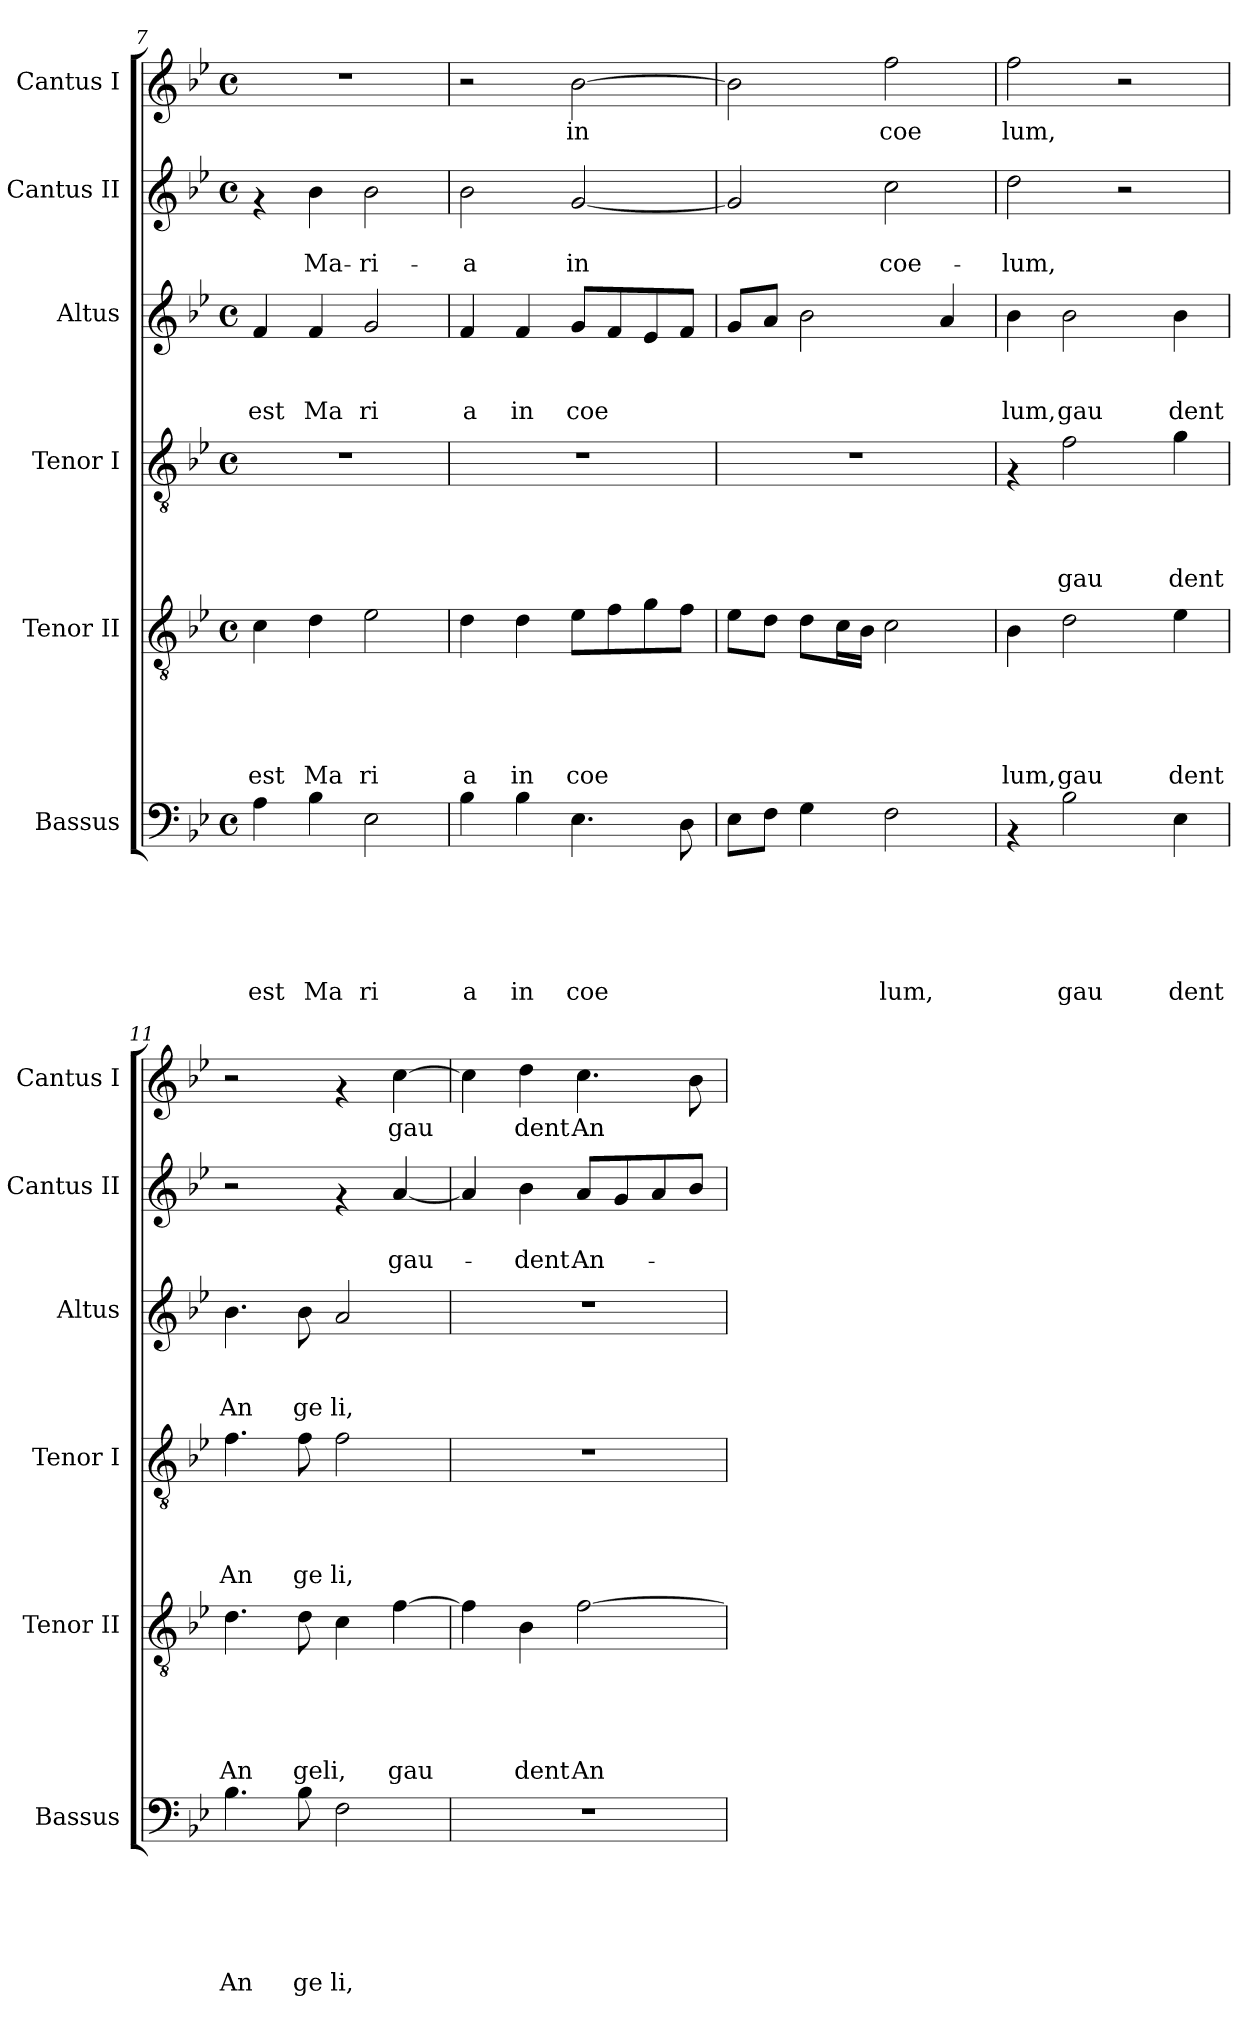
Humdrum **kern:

**kern	**text	**text	**text	**text	**text	**text	**kern	**text	**text	**text	**text	**text	**kern	**text	**text	**text	**text	**kern	**text	**text	**text	**kern	**text	**text	**kern	**text
*part6	*part6	*part6	*part6	*part6	*part6	*part6	*part5	*part5	*part5	*part5	*part5	*part5	*part4	*part4	*part4	*part4	*part4	*part3	*part3	*part3	*part3	*part2	*part2	*part2	*part1	*part1
*staff6	*staff6	*staff6	*staff6	*staff6	*staff6	*staff6	*staff5	*staff5	*staff5	*staff5	*staff5	*staff5	*staff4	*staff4	*staff4	*staff4	*staff4	*staff3	*staff3	*staff3	*staff3	*staff2	*staff2	*staff2	*staff1	*staff1
*I"Bassus	*	*	*	*	*	*	*I"Tenor II	*	*	*	*	*	*I"Tenor I	*	*	*	*	*I"Altus	*	*	*	*I"Cantus II	*	*	*I"Cantus I	*
*I'Bassus	*	*	*	*	*	*	*I'Tenor II	*	*	*	*	*	*I'Tenor I	*	*	*	*	*I'Altus	*	*	*	*I'Cantus II	*	*	*I'Cantus I	*
!!LO:LB:g=z
*clefF4	*	*	*	*	*	*	*clefGv2	*	*	*	*	*	*clefGv2	*	*	*	*	*clefG2	*	*	*	*clefG2	*	*	*clefG2	*
*k[b-e-]	*	*	*	*	*	*	*k[b-e-]	*	*	*	*	*	*k[b-e-]	*	*	*	*	*k[b-e-]	*	*	*	*k[b-e-]	*	*	*k[b-e-]	*
*B-:	*	*	*	*	*	*	*B-:	*	*	*	*	*	*B-:	*	*	*	*	*B-:	*	*	*	*B-:	*	*	*B-:	*
*M4/4	*	*	*	*	*	*	*M4/4	*	*	*	*	*	*M4/4	*	*	*	*	*M4/4	*	*	*	*M4/4	*	*	*M4/4	*
*met(c)	*	*	*	*	*	*	*met(c)	*	*	*	*	*	*met(c)	*	*	*	*	*met(c)	*	*	*	*met(c)	*	*	*met(c)	*
=7	=7	=7	=7	=7	=7	=7	=7	=7	=7	=7	=7	=7	=7	=7	=7	=7	=7	=7	=7	=7	=7	=7	=7	=7	=7	=7
!	!	!	!	!	!	!LO:LY:b	!	!	!	!	!	!LO:LY:b	!	!	!	!	!	!	!	!	!LO:LY:b	!	!	!	!	!
4A\	.	.	.	.	.	est	4c\	.	.	.	.	est	1r	.	.	.	.	4f/	.	.	est	4rf	.	.	1r	.
!	!	!	!	!	!	!LO:LY:b	!	!	!	!	!	!LO:LY:b	!	!	!	!	!	!	!	!	!LO:LY:b	!	!	!LO:LY:b	!	!
4B-\	.	.	.	.	.	Ma	4d\	.	.	.	.	Ma	.	.	.	.	.	4f/	.	.	Ma	4b-\	.	Ma-	.	.
!	!	!	!	!	!	!LO:LY:b	!	!	!	!	!	!LO:LY:b	!	!	!	!	!	!	!	!	!LO:LY:b	!	!	!LO:LY:b	!	!
2E-\	.	.	.	.	.	ri	2e-\	.	.	.	.	ri	.	.	.	.	.	2g/	.	.	ri	2b-\	.	-ri-	.	.
=8	=8	=8	=8	=8	=8	=8	=8	=8	=8	=8	=8	=8	=8	=8	=8	=8	=8	=8	=8	=8	=8	=8	=8	=8	=8	=8
!	!	!	!	!	!	!LO:LY:b	!	!	!	!	!	!LO:LY:b	!	!	!	!	!	!	!	!	!LO:LY:b	!	!	!LO:LY:b	!	!
4B-\	.	.	.	.	.	a	4d\	.	.	.	.	a	1r	.	.	.	.	4f/	.	.	a	2b-\	.	-a	2r	.
!	!	!	!	!	!	!LO:LY:b	!	!	!	!	!	!LO:LY:b	!	!	!	!	!	!	!	!	!LO:LY:b	!	!	!	!	!
4B-\	.	.	.	.	.	in	4d\	.	.	.	.	in	.	.	.	.	.	4f/	.	.	in	.	.	.	.	.
!	!	!	!	!	!	!LO:LY:b	!	!	!	!	!	!LO:LY:b	!	!	!	!	!	!	!	!	!LO:LY:b	!	!	!LO:LY:b	!	!LO:LY:b
4.E-\	.	.	.	.	.	coe	8e-\L	.	.	.	.	coe	.	.	.	.	.	8g/L	.	.	coe	[<2g/	.	in	[>2b-\	in
.	.	.	.	.	.	.	8f\	.	.	.	.	.	.	.	.	.	.	8f/	.	.	.	.	.	.	.	.
.	.	.	.	.	.	.	8g\	.	.	.	.	.	.	.	.	.	.	8e-/	.	.	.	.	.	.	.	.
8D\	.	.	.	.	.	.	8f\J	.	.	.	.	.	.	.	.	.	.	8f/J	.	.	.	.	.	.	.	.
=9	=9	=9	=9	=9	=9	=9	=9	=9	=9	=9	=9	=9	=9	=9	=9	=9	=9	=9	=9	=9	=9	=9	=9	=9	=9	=9
8E-\L	.	.	.	.	.	.	8e-\L	.	.	.	.	.	1r	.	.	.	.	8g/L	.	.	.	2g/]	.	.	2b-\]	.
8F\J	.	.	.	.	.	.	8d\J	.	.	.	.	.	.	.	.	.	.	8a/J	.	.	.	.	.	.	.	.
4G\	.	.	.	.	.	.	8d\L	.	.	.	.	.	.	.	.	.	.	2b-\	.	.	.	.	.	.	.	.
.	.	.	.	.	.	.	16c\L	.	.	.	.	.	.	.	.	.	.	.	.	.	.	.	.	.	.	.
.	.	.	.	.	.	.	16B-\JJ	.	.	.	.	.	.	.	.	.	.	.	.	.	.	.	.	.	.	.
!	!	!	!	!	!	!LO:LY:b	!	!	!	!	!	!	!	!	!	!	!	!	!	!	!	!	!	!LO:LY:b	!	!LO:LY:b
2F\	.	.	.	.	.	lum,	2c\	.	.	.	.	.	.	.	.	.	.	.	.	.	.	2cc\	.	coe-	2ff\	coe
.	.	.	.	.	.	.	.	.	.	.	.	.	.	.	.	.	.	4a/	.	.	.	.	.	.	.	.
=10	=10	=10	=10	=10	=10	=10	=10	=10	=10	=10	=10	=10	=10	=10	=10	=10	=10	=10	=10	=10	=10	=10	=10	=10	=10	=10
!	!	!	!	!	!	!	!	!	!	!	!	!LO:LY:b	!	!	!	!	!	!	!	!	!LO:LY:b	!	!	!LO:LY:b	!	!LO:LY:b
4rAA	.	.	.	.	.	.	4B-\	.	.	.	.	lum,	4rF	.	.	.	.	4b-\	.	.	lum,	2dd\	.	-lum,	2ff\	lum,
!	!	!	!	!	!	!LO:LY:b	!	!	!	!	!	!LO:LY:b	!	!	!	!	!LO:LY:b	!	!	!	!LO:LY:b	!	!	!	!	!
2B-\	.	.	.	.	.	gau	2d\	.	.	.	.	gau	2f\	.	.	.	gau	2b-\	.	.	gau	.	.	.	.	.
.	.	.	.	.	.	.	.	.	.	.	.	.	.	.	.	.	.	.	.	.	.	2r	.	.	2r	.
!	!	!	!	!	!	!LO:LY:b	!	!	!	!	!	!LO:LY:b	!	!	!	!	!LO:LY:b	!	!	!	!LO:LY:b	!	!	!	!	!
4E-\	.	.	.	.	.	dent	4e-\	.	.	.	.	dent	4g\	.	.	.	dent	4b-\	.	.	dent	.	.	.	.	.
=11	=11	=11	=11	=11	=11	=11	=11	=11	=11	=11	=11	=11	=11	=11	=11	=11	=11	=11	=11	=11	=11	=11	=11	=11	=11	=11
!	!	!	!	!	!	!LO:LY:b	!	!	!	!	!	!LO:LY:b	!	!	!	!	!LO:LY:b	!	!	!	!LO:LY:b	!	!	!	!	!
4.B-\	.	.	.	.	.	An	4.d\	.	.	.	.	An	4.f\	.	.	.	An	4.b-\	.	.	An	2r	.	.	2r	.
!	!	!	!	!	!	!LO:LY:b	!	!	!	!	!	!LO:LY:b	!	!	!	!	!LO:LY:b	!	!	!	!LO:LY:b	!	!	!	!	!
8B-\	.	.	.	.	.	ge	8d\	.	.	.	.	geli,	8f\	.	.	.	ge	8b-\	.	.	ge	.	.	.	.	.
!	!	!	!	!	!	!LO:LY:b	!	!	!	!	!	!	!	!	!	!	!LO:LY:b	!	!	!	!LO:LY:b	!	!	!	!	!
2F\	.	.	.	.	.	li,	4c\	.	.	.	.	.	2f\	.	.	.	li,	2a/	.	.	li,	4rf	.	.	4rf	.
!	!	!	!	!	!	!	!	!	!	!	!	!LO:LY:b	!	!	!	!	!	!	!	!	!	!	!	!LO:LY:b	!	!LO:LY:b
.	.	.	.	.	.	.	[>4f\	.	.	.	.	gau	.	.	.	.	.	.	.	.	.	[<4a/	.	gau-	[>4cc\	gau
=12	=12	=12	=12	=12	=12	=12	=12	=12	=12	=12	=12	=12	=12	=12	=12	=12	=12	=12	=12	=12	=12	=12	=12	=12	=12	=12
1r	.	.	.	.	.	.	4f\]	.	.	.	.	.	1r	.	.	.	.	1r	.	.	.	4a/]	.	.	4cc\]	.
!	!	!	!	!	!	!	!	!	!	!	!	!LO:LY:b	!	!	!	!	!	!	!	!	!	!	!	!LO:LY:b	!	!LO:LY:b
.	.	.	.	.	.	.	4B-\	.	.	.	.	dent	.	.	.	.	.	.	.	.	.	4b-\	.	-dent	4dd\	dent
!	!	!	!	!	!	!	!	!	!	!	!	!LO:LY:b	!	!	!	!	!	!	!	!	!	!	!	!LO:LY:b	!	!LO:LY:b
.	.	.	.	.	.	.	[>2f\	.	.	.	.	An	.	.	.	.	.	.	.	.	.	8a/L	.	An-	4.cc\	An
.	.	.	.	.	.	.	.	.	.	.	.	.	.	.	.	.	.	.	.	.	.	8g/	.	.	.	.
.	.	.	.	.	.	.	.	.	.	.	.	.	.	.	.	.	.	.	.	.	.	8a/	.	.	.	.
.	.	.	.	.	.	.	.	.	.	.	.	.	.	.	.	.	.	.	.	.	.	8b-/J	.	.	8b-\	.
=	=	=	=	=	=	=	=	=	=	=	=	=	=	=	=	=	=	=	=	=	=	=	=	=	=	=
*-	*-	*-	*-	*-	*-	*-	*-	*-	*-	*-	*-	*-	*-	*-	*-	*-	*-	*-	*-	*-	*-	*-	*-	*-	*-	*-
